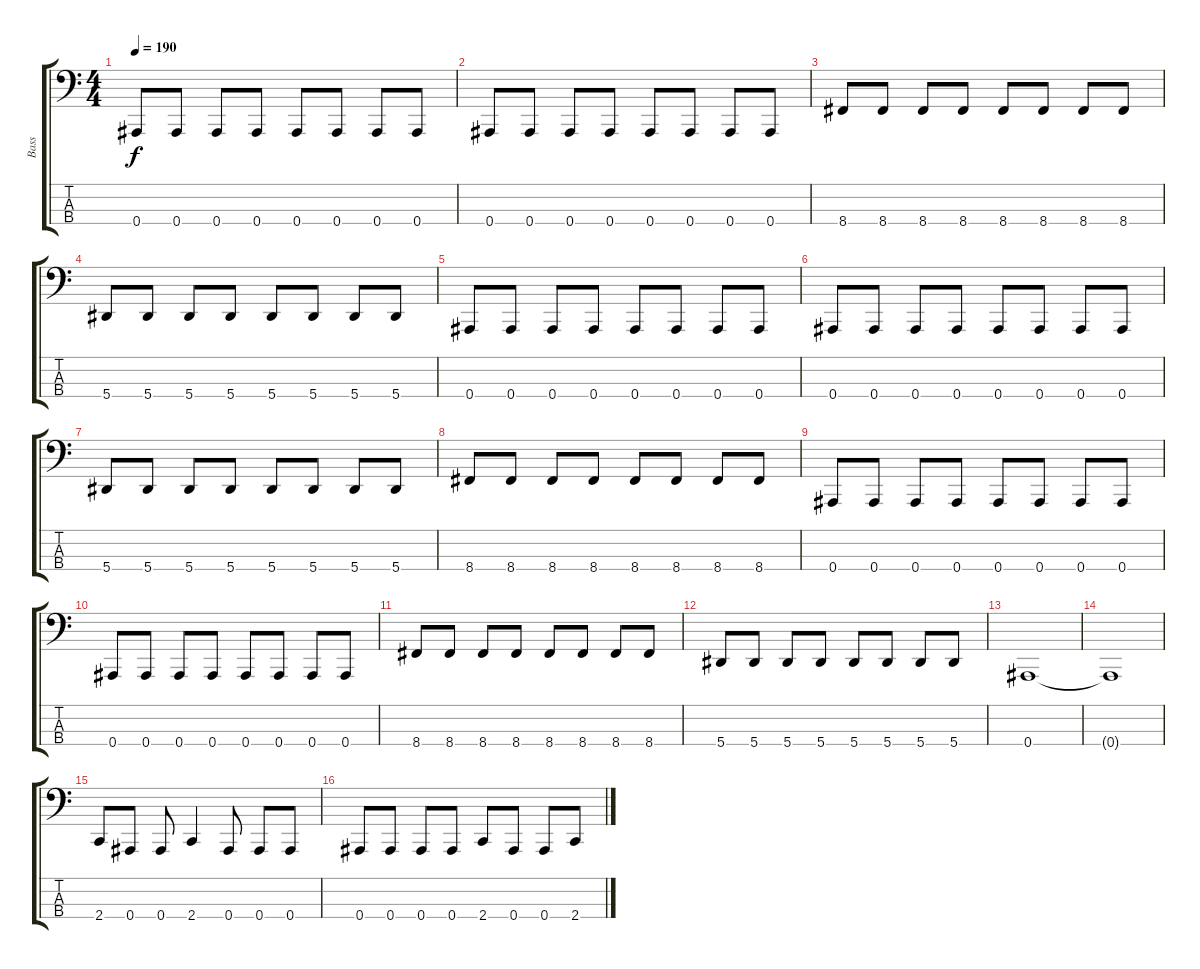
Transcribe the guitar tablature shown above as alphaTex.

\track ("Bass" "Bass") {instrument electricbasspick}
\staff {score tabs}
\tuning (Eb2 Bb1 F1 Bb0) {hide}
\ts (4 4)
\tempo 190
\clef f4
\ks c
0.4.8{dy f} 0.4.8 0.4.8 0.4.8 0.4.8 0.4.8 0.4.8 0.4.8 |
0.4.8 0.4.8 0.4.8 0.4.8 0.4.8 0.4.8 0.4.8 0.4.8 |
8.4.8 8.4.8 8.4.8 8.4.8 8.4.8 8.4.8 8.4.8 8.4.8 |
5.4.8 5.4.8 5.4.8 5.4.8 5.4.8 5.4.8 5.4.8 5.4.8 |
0.4.8 0.4.8 0.4.8 0.4.8 0.4.8 0.4.8 0.4.8 0.4.8 |
0.4.8 0.4.8 0.4.8 0.4.8 0.4.8 0.4.8 0.4.8 0.4.8 |
5.4.8 5.4.8 5.4.8 5.4.8 5.4.8 5.4.8 5.4.8 5.4.8 |
8.4.8 8.4.8 8.4.8 8.4.8 8.4.8 8.4.8 8.4.8 8.4.8 |
0.4.8 0.4.8 0.4.8 0.4.8 0.4.8 0.4.8 0.4.8 0.4.8 |
0.4.8 0.4.8 0.4.8 0.4.8 0.4.8 0.4.8 0.4.8 0.4.8 |
8.4.8 8.4.8 8.4.8 8.4.8 8.4.8 8.4.8 8.4.8 8.4.8 |
5.4.8 5.4.8 5.4.8 5.4.8 5.4.8 5.4.8 5.4.8 5.4.8 |
0.4.1 |
0.4{t}.1 |
2.4.8 0.4.8 0.4.8 2.4.4 0.4.8 0.4.8 0.4.8 |
0.4.8 0.4.8 0.4.8 0.4.8 2.4.8 0.4.8 0.4.8 2.4.8
